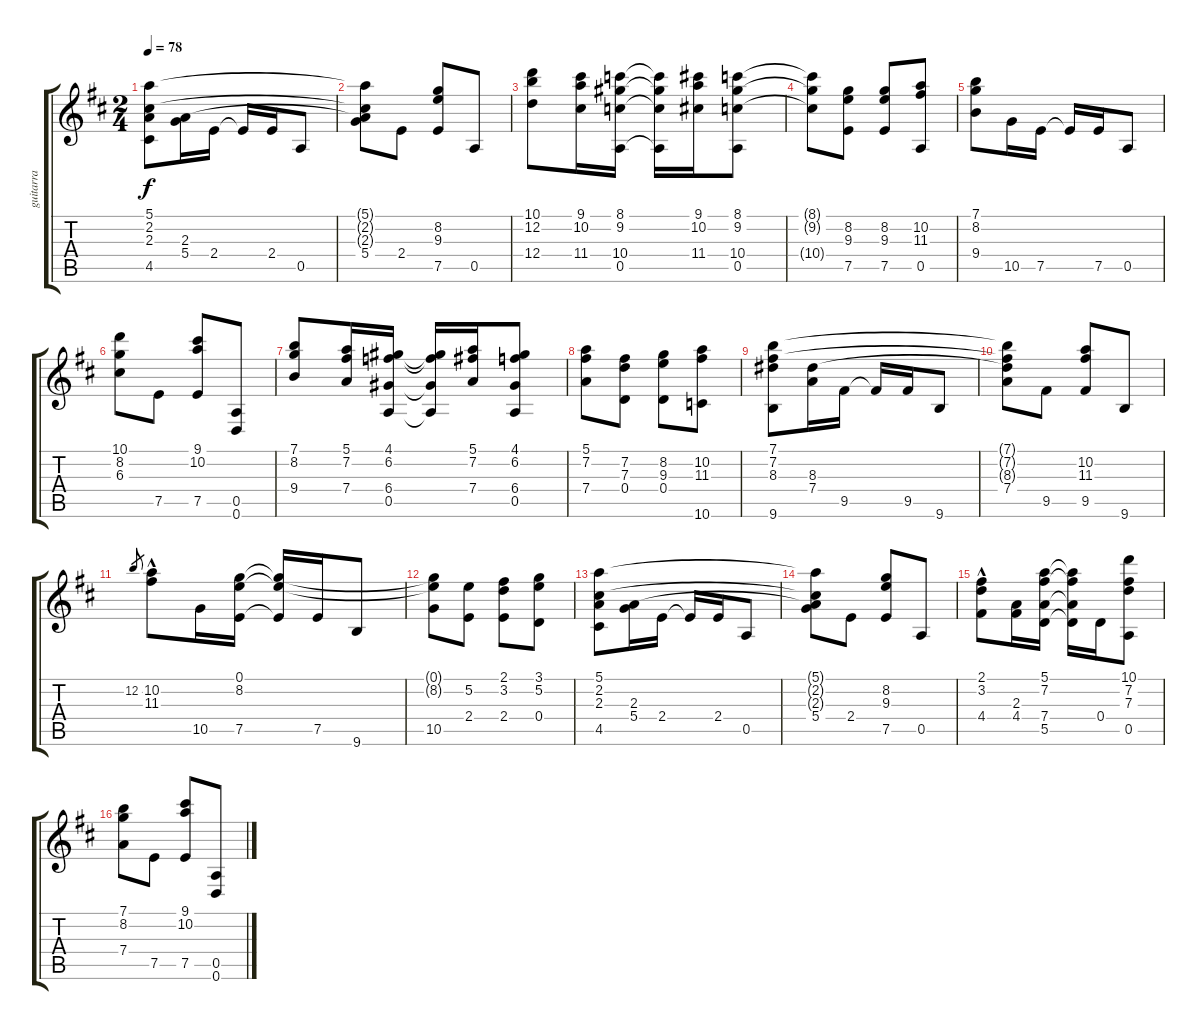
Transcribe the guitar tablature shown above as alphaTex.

\track ("guitarra" "guitarra") {instrument acousticguitarnylon}
\staff {score tabs}
\tuning (E4 B3 G3 D3 A2 D2) {hide}
\ts (2 4)
\tempo 78
\clef g2
\ks d
(5.1 2.2 2.3 4.5).8{dy f} (2.3 5.4).16 2.4.16 2.4{t}.16 2.4.16 0.5.8 |
(5.1{t} 2.2{t} 2.3{t} 5.4).8 2.4.8 (8.2 9.3 7.5).8 0.5.8 |
(10.1 12.2 12.4).8 (9.1 10.2 11.4).16 (8.1 9.2 10.4 0.5).16 (8.1{t} 9.2{t} 10.4{t} 0.5{t}).16 (9.1 10.2 11.4).16 (8.1 9.2 10.4 0.5).8 |
(8.1{t} 9.2{t} 10.4{t}).8 (8.2 9.3 7.5).8 (8.2 9.3 7.5).8 (10.2 11.3 0.5).8 |
(7.1 8.2 9.4).8 10.5.16 7.5.16 7.5{t}.16 7.5.16 0.5.8 |
(10.1 8.2 6.3).8 7.5.8 (9.1 10.2 7.5).8 (0.5 0.6).8 |
(7.1 8.2 9.4).8 (5.1 7.2 7.4).16 (4.1 6.2 6.4 0.5).16 (4.1{t} 6.2{t} 6.4{t} 0.5{t}).16 (5.1 7.2 7.4).16 (4.1 6.2 6.4 0.5).8 |
(5.1 7.2 7.4).8 (7.2 7.3 0.4).8 (8.2 9.3 0.4).8 (10.2 11.3 10.6).8 |
(7.1 7.2 8.3 9.6).8 (8.3 7.4).16 9.5.16 9.5{t}.16 9.5.16 9.6.8 |
(7.1{t} 7.2{t} 8.3{t} 7.4).8 9.5.8 (10.2 11.3 9.5).8 9.6.8 |
12.2.8{gr} (10.2{hac} 11.3{hac}).8 10.5.16 (0.1 8.2 7.5).16 (0.1{t} 8.2{t} 7.5{t}).16 7.5.16 9.6.8 |
(0.1{t} 8.2{t} 10.5).8 (5.2 2.4).8 (2.1 3.2 2.4).8 (3.1 5.2 0.4).8 |
(5.1 2.2 2.3 4.5).8 (2.3 5.4).16 2.4.16 2.4{t}.16 2.4.16 0.5.8 |
(5.1{t} 2.2{t} 2.3{t} 5.4).8 2.4.8 (8.2 9.3 7.5).8 0.5.8 |
(2.1{hac} 3.2{hac} 4.4{hac}).8 (2.3 4.4).16 (5.1 7.2 7.4 5.5).16 (5.1{t} 7.2{t} 7.4{t} 5.5{t}).16 0.4.16 (10.1 7.2 7.3 0.5).8 |
(7.1 8.2 7.4).8 7.5.8 (9.1 10.2 7.5).8 (0.5 0.6).8
